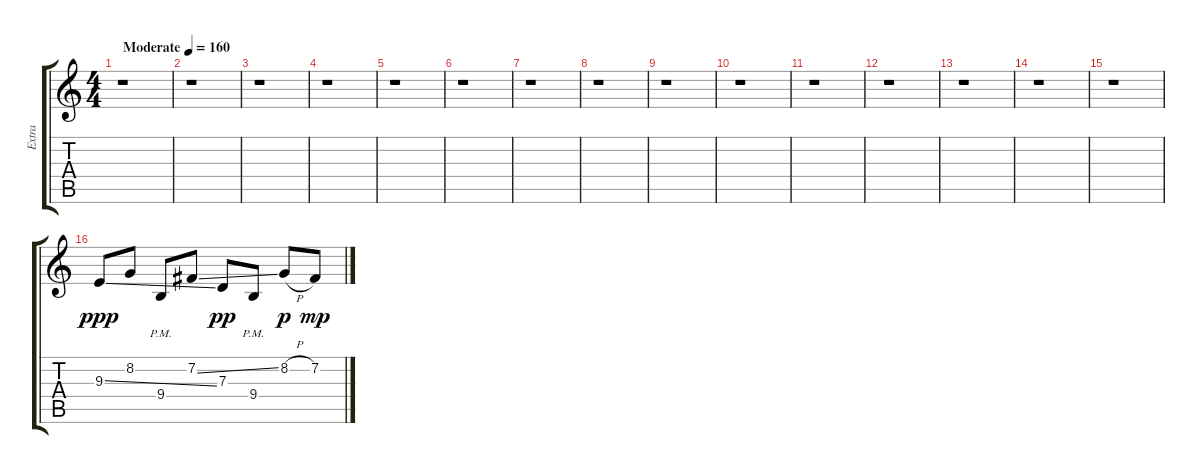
\track ("Extra" "Extra") {instrument vibraphone}
\staff {score tabs}
\tuning (E4 B3 G3 D3 A2 D2) {hide}
\ts (4 4)
\tempo (160 "Moderate")
\clef g2
\ks c
r.1{dy ppp instrument vibraphone} |
r.1 |
r.1 |
r.1 |
r.1 |
r.1 |
r.1 |
r.1 |
r.1 |
r.1 |
r.1 |
r.1 |
r.1 |
r.1 |
r.1 |
9.3{ss}.8 8.2.8 9.4{pm}.8 7.2{ss}.8 7.3.8{dy pp} 9.4{pm}.8 8.2{h}.8{dy p} 7.2.8{dy mp}
